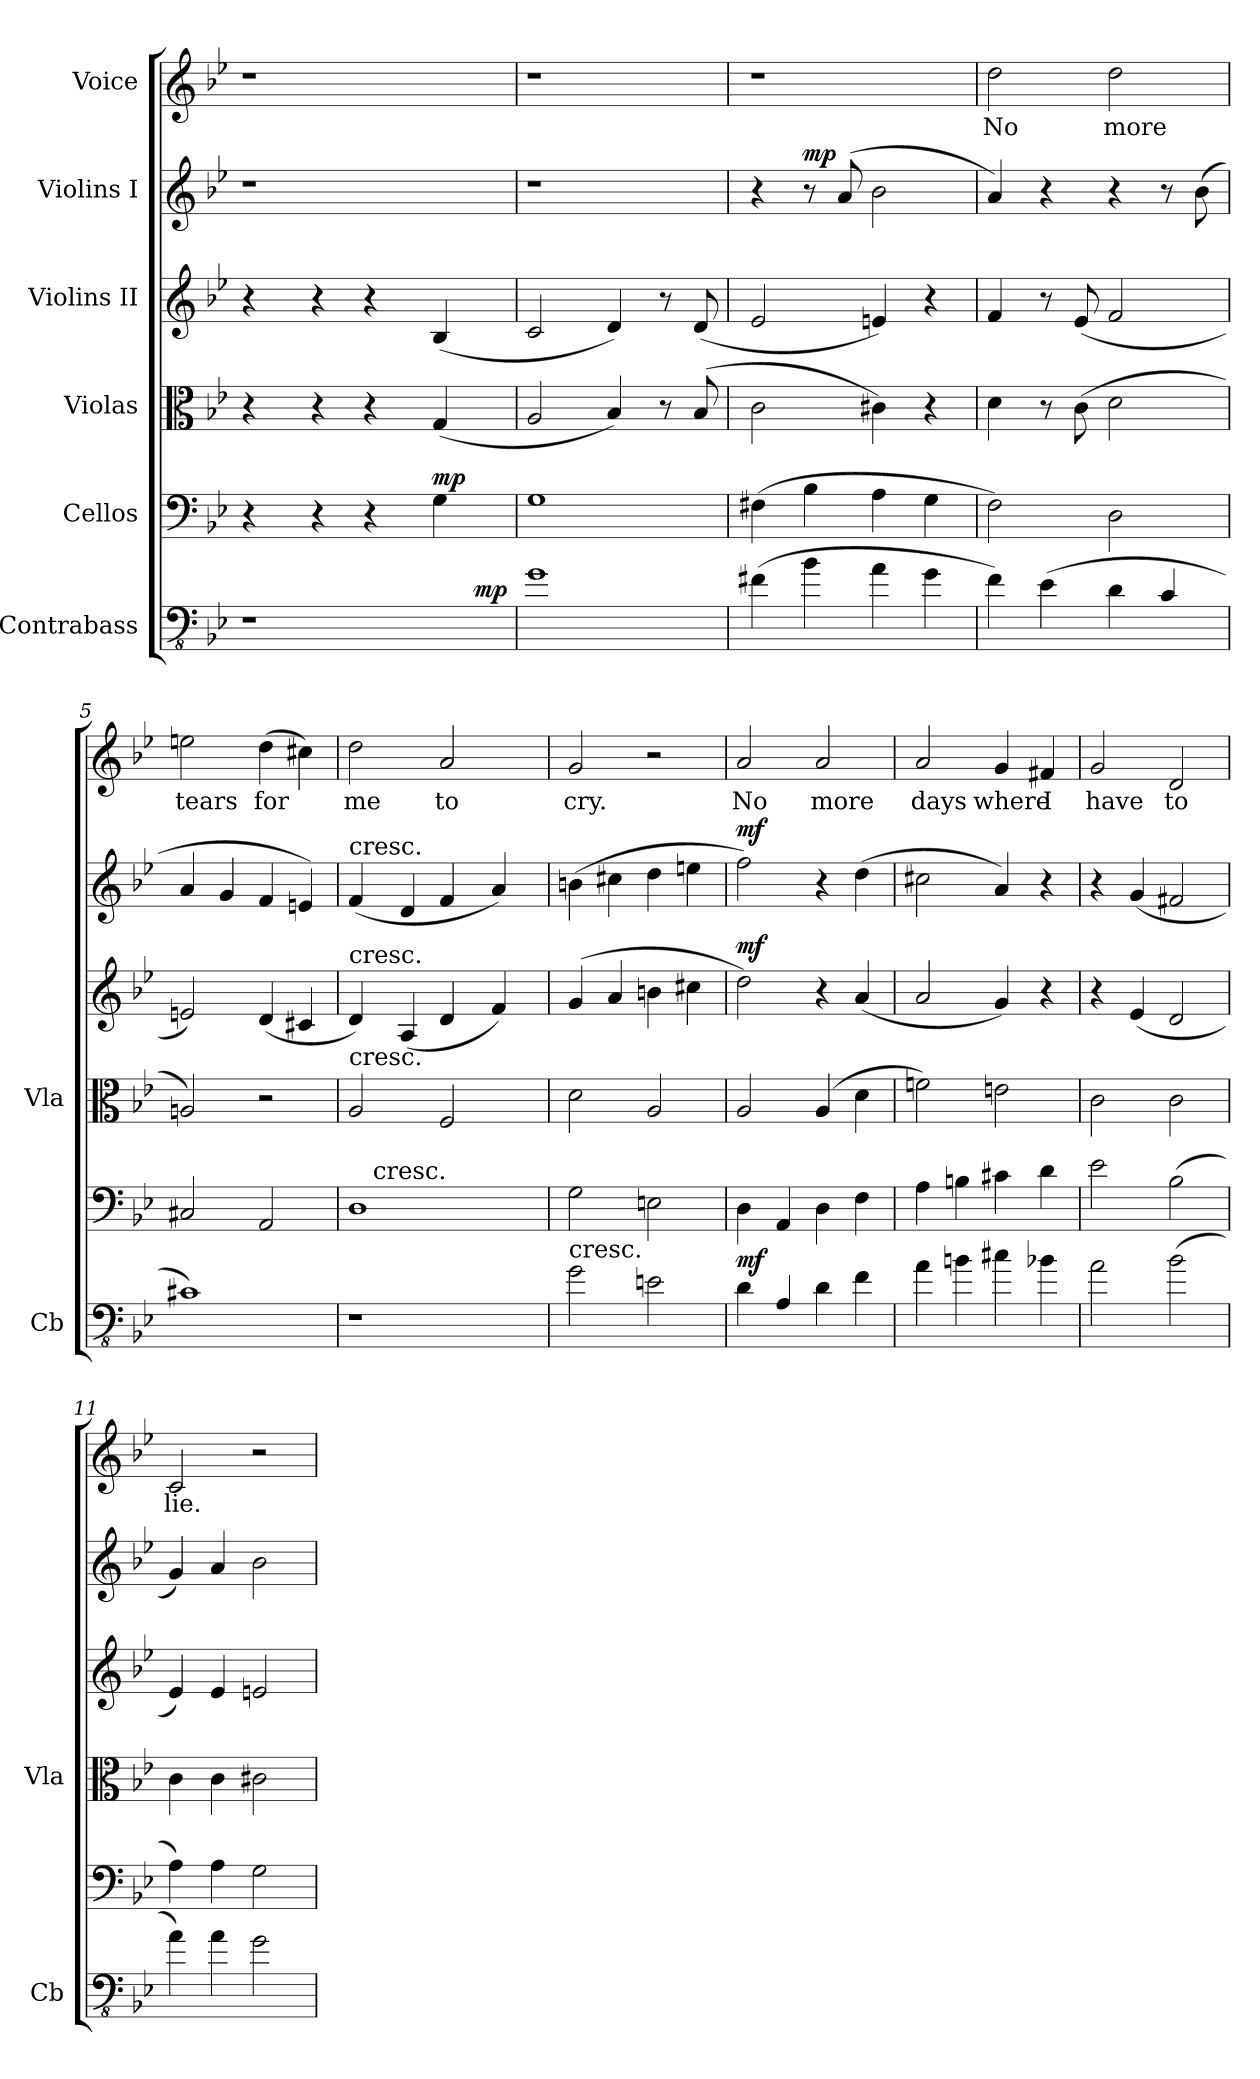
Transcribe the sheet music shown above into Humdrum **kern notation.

**kern	**dynam	**kern	**dynam	**kern	**dynam	**kern	**dynam	**kern	**dynam	**kern	**text
*part6	*part6	*part5	*part5	*part4	*part4	*part3	*part3	*part2	*part2	*part1	*part1
*staff6	*staff6	*staff5	*staff5	*staff4	*staff4	*staff3	*staff3	*staff2	*staff2	*staff1	*staff1
*I"Contrabass	*	*I"Cellos	*	*I"Violas	*	*I"Violins II	*	*I"Violins I	*	*I"Voice	*
*I'Cb	*	*	*	*I'Vla	*	*	*	*	*	*	*
!!LO:PB:g=z
*stria5	*	*stria5	*	*stria5	*	*stria5	*	*stria5	*	*stria5	*
*clefFv4	*	*clefF4	*	*clefC3	*	*clefG2	*	*clefG2	*	*clefG2	*
*ITrd7c12	*	*	*	*	*	*	*	*	*	*	*
*k[b-e-]	*	*k[b-e-]	*	*k[b-e-]	*	*k[b-e-]	*	*k[b-e-]	*	*k[b-e-]	*
*B-:	*	*B-:	*	*B-:	*	*B-:	*	*B-:	*	*B-:	*
=1	=1	=1	=1	=1	=1	=1	=1	=1	=1	=1	=1
*^	*	*	*	*	*	*	*	*	*	*^	*
1r	2..ryy	.	4r	.	4r	.	4r	.	1r	.	1r	16..ryy	.
*	*	*	*	*	*	*	*	*	*	*	*MM90	*	*
.	.	.	.	.	.	.	.	.	.	.	.	2ryy	.
.	.	.	4r	.	4r	.	4r	.	.	.	.	.	.
.	.	.	4r	.	4r	.	4r	.	.	.	.	.	.
.	.	.	.	.	.	.	.	.	.	.	.	4ryy	.
!	!	!	!	!LO:DY:a	!	!	!	!LO:DY:a	!	!	!	!	!
!	!	!	!	!	!	!	!	!LO:DY:n=1:b	!	!	!	!	!
.	.	.	4G\	mp	(<4G/	.	(<4B-/	mp mp	.	.	.	.	.
.	.	.	.	.	.	.	.	.	.	.	.	8ryy	.
!	!	!LO:DY:a	!	!	!	!	!	!	!	!	!	!	!
.	8ryy	mp	.	.	.	.	.	.	.	.	.	.	.
.	.	.	.	.	.	.	.	.	.	.	.	64ryy	.
*v	*v	*	*	*	*	*	*	*	*	*	*v	*v	*
=2	=2	=2	=2	=2	=2	=2	=2	=2	=2	=2	=2
1GG	.	1G	.	2A/	.	2c/	.	1r	.	1r	.
.	.	.	.	4B-/)	.	4d/)	.	.	.	.	.
.	.	.	.	8r	.	8r	.	.	.	.	.
.	.	.	.	(<8B-/	.	(<8d/	.	.	.	.	.
=3	=3	=3	=3	=3	=3	=3	=3	=3	=3	=3	=3
(>4FF#X\	.	(>4F#X\	.	2c\	.	2e-/	.	4r	.	1r	.
!	!	!	!	!	!	!	!	!	!LO:DY:a	!	!
4BB-\	.	4B-\	.	.	.	.	.	8r	mp	.	.
.	.	.	.	.	.	.	.	(<8a/	.	.	.
4AA\	.	4A\	.	4c#X\)	.	4en/)	.	2b-\	.	.	.
4GG\	.	4G\	.	4r	.	4r	.	.	.	.	.
=4	=4	=4	=4	=4	=4	=4	=4	=4	=4	=4	=4
!	!	!	!	!	!	!	!	!	!	!	!LO:LY:b:cj
4FF\)	.	2F\)	.	4d\	.	4f/	.	4a/)	.	2dd\	No
(>4EE-\	.	.	.	8r	.	8r	.	4r	.	.	.
.	.	.	.	(>8c\	.	(<8e-/	.	.	.	.	.
!	!	!	!	!	!	!	!	!	!	!	!LO:LY:b
4DD\	.	2D\	.	2d\	.	2f/	.	4r	.	2dd\	more
4CC/	.	.	.	.	.	.	.	8r	.	.	.
.	.	.	.	.	.	.	.	(>8b-\	.	.	.
=5	=5	=5	=5	=5	=5	=5	=5	=5	=5	=5	=5
!	!	!	!	!	!	!	!	!	!	!	!LO:LY:b:cj
1CC#X)	.	2C#X/	.	2An/)	.	2en/)	.	4a/	.	2een\	tears
.	.	.	.	.	.	.	.	4g/	.	.	.
!	!	!	!	!	!	!	!	!	!	!	!LO:LY:b:cj
.	.	2AA/	.	2r	.	(<4d/	.	4f/	.	(>4dd\	for
.	.	.	.	.	.	4c#X/	.	4en/)	.	4cc#X\)	.
=6	=6	=6	=6	=6	=6	=6	=6	=6	=6	=6	=6
!	!	!	!	!	!	!	!	!LO:TX:a:t=cresc.	!	!	!
!	!	!	!	!	!	!LO:TX:a:t=cresc.	!	!	!	!	!
!	!	!	!	!LO:TX:a:t=cresc.	!	!	!	!	!	!	!
!	!	!	!	!	!	!	!	!	!	!	!LO:LY:b:cj
*	*	*^	*	*	*	*	*	*	*	*	*
1r	.	1D	16..ryy	.	2A/	.	4d/)	.	(<4f/	.	2dd\	me
!	!	!	!LO:TX:a:t=cresc.	!	!	!	!	!	!	!	!	!
.	.	.	2ryy	.	.	.	.	.	.	.	.	.
.	.	.	.	.	.	.	(<4A/	.	4d/	.	.	.
!	!	!	!	!	!	!	!	!	!	!	!	!LO:LY:b:cj
.	.	.	.	.	2F/	.	4d/	.	4f/	.	2a/	to
.	.	.	4ryy	.	.	.	.	.	.	.	.	.
.	.	.	.	.	.	.	4f/)	.	4a/)	.	.	.
.	.	.	8ryy	.	.	.	.	.	.	.	.	.
.	.	.	64ryy	.	.	.	.	.	.	.	.	.
=7	=7	=7	=7	=7	=7	=7	=7	=7	=7	=7	=7	=7
!LO:TX:a:t=cresc.	!	!	!	!	!	!	!	!	!	!	!	!
!	!	!	!	!	!	!	!	!	!	!	!	!LO:LY:b
*	*	*v	*v	*	*	*	*	*	*	*	*	*
2GG\	.	2G\	.	2d\	.	(>4g/	.	(<4bn\	.	2g/	cry.
.	.	.	.	.	.	4a/	.	4cc#X\	.	.	.
2EEn\	.	2En\	.	2A/	.	4bn\	.	4dd\	.	2r	.
.	.	.	.	.	.	4cc#X\	.	4een\	.	.	.
!!LO:PB:g=z
=8	=8	=8	=8	=8	=8	=8	=8	=8	=8	=8	=8
!	!	!	!LO:DY:b	!	!LO:DY:a	!	!	!	!	!	!LO:LY:b:cj
!	!	!	!	!	!LO:DY:n=1:b	!	!LO:DY:a	!	!LO:DY:a	!	!
4DD\	.	4D\	mf	2A/	mf mf	2dd\)	mf	2ff\)	mf	2a/	No
4AAA/	.	4AA/	.	.	.	.	.	.	.	.	.
!	!	!	!	!	!	!	!	!	!	!	!LO:LY:b
4DD\	.	4D\	.	(<4A/	.	4r	.	4r	.	2a/	more
4FF\	.	4F\	.	4d\	.	(<4a/	.	(>4dd\	.	.	.
=9	=9	=9	=9	=9	=9	=9	=9	=9	=9	=9	=9
!	!	!	!	!	!	!	!	!	!	!	!LO:LY:b
4AA\	.	4A\	.	2fn\)	.	2a/	.	2cc#X\	.	2a/	days
4BBn\	.	4Bn\	.	.	.	.	.	.	.	.	.
!	!	!	!	!	!	!	!	!	!	!	!LO:LY:b
4C#X\	.	4c#X\	.	2en\	.	4g/)	.	4a/)	.	4g/	where
!	!	!	!	!	!	!	!	!	!	!	!LO:LY:b:rj
4BB-X\	.	4d\	.	.	.	4r	.	4r	.	4f#X/	I
=10	=10	=10	=10	=10	=10	=10	=10	=10	=10	=10	=10
!	!	!	!	!	!	!	!	!	!	!	!LO:LY:b
2AA\	.	2e-\	.	2c\	.	4r	.	4r	.	2g/	have
.	.	.	.	.	.	(<4e-/	.	(<4g/	.	.	.
!	!	!	!	!	!	!	!	!	!	!	!LO:LY:b:cj
(>2BB-\	.	(>2B-\	.	2c\	.	2d/	.	2f#X/	.	2d/	to
=11	=11	=11	=11	=11	=11	=11	=11	=11	=11	=11	=11
!	!	!	!	!	!	!	!	!	!	!	!LO:LY:b:cj
4AA\)	.	4A\)	.	4c\	.	4e-/)	.	4g/)	.	2c/	lie.
4AA\	.	4A\	.	4c\	.	4e-/	.	4a/	.	.	.
2GG\	.	2G\	.	2c#X\	.	2en/	.	2b-\	.	2r	.
=	=	=	=	=	=	=	=	=	=	=	=
*-	*-	*-	*-	*-	*-	*-	*-	*-	*-	*-	*-
